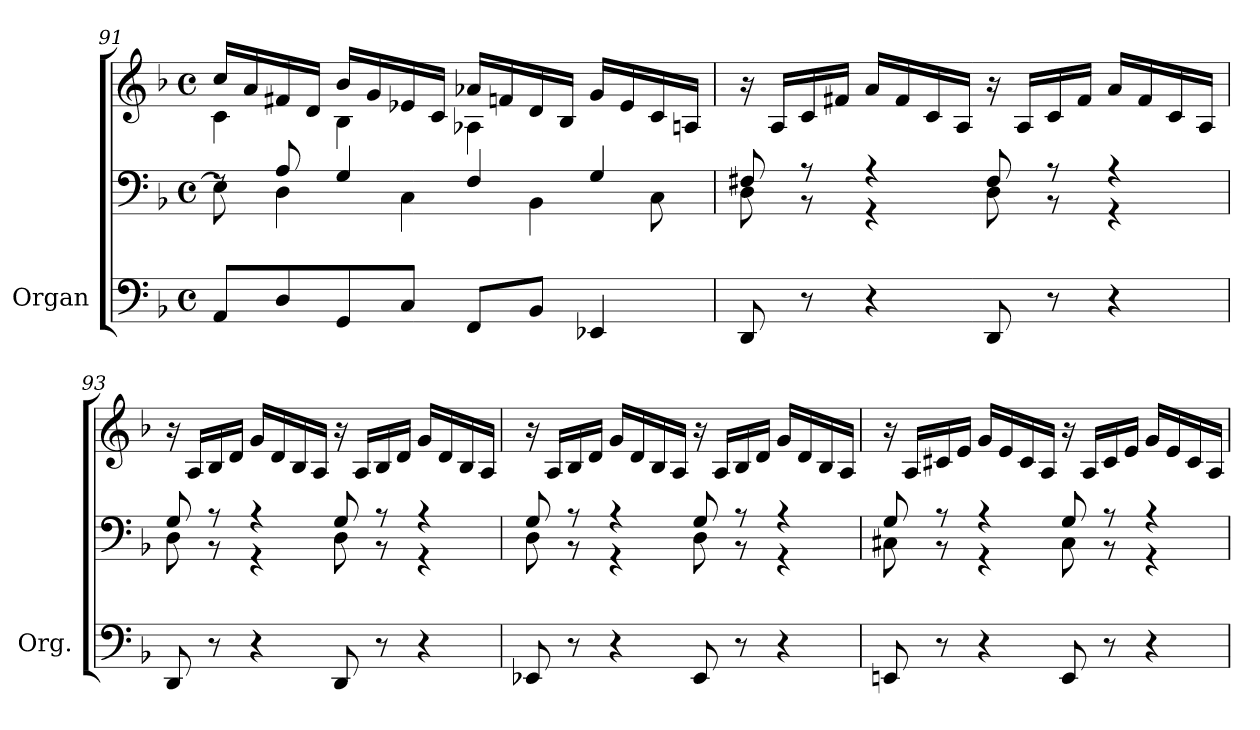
**kern	**kern	**kern
*part1	*part1	*part1
*staff3	*staff2	*staff1
*I"Organ	*	*
*I'Org.	*	*
!!LO:PB:g=z
*clefF4	*clefF4	*clefG2
*k[b-]	*k[b-]	*k[b-]
*M4/4	*M4/4	*M4/4
*met(c)	*met(c)	*met(c)
=91	=91	=91
*	*^	*^
8AA/L	8rF	8E-\]	16cc/LL	4c\
.	.	.	16a/	.
8D/	8A/	4D\	16f#X/	.
.	.	.	16d/JJ	.
8GG/	4G/	.	16b-/LL	4B-\
.	.	.	16g/	.
8C/J	.	4C\	16e-X/	.
.	.	.	16c/JJ	.
8FF/L	4F/	.	16a-X/LL	4A-X\
.	.	.	16fn/	.
8BB-/J	.	4BB-\	16d/	.
.	.	.	16B-/JJ	.
4EE-X/	4G/	.	16g/LL	4ryy
.	.	.	16e-/	.
.	.	8C\	16c/	.
.	.	.	16An/JJ	.
*	*	*	*v	*v
=92	=92	=92	=92
8DD/	8F#X/	8D\	16r
.	.	.	16A/LL
8r	8r	8r	16c/
.	.	.	16f#X/JJ
4r	4r	4r	16a/LL
.	.	.	16f#/
.	.	.	16c/
.	.	.	16A/JJ
8DD/	8F#/	8D\	16r
.	.	.	16A/LL
8r	8r	8r	16c/
.	.	.	16f#/JJ
4r	4r	4r	16a/LL
.	.	.	16f#/
.	.	.	16c/
.	.	.	16A/JJ
=93	=93	=93	=93
8DD/	8G/	8D\	16r
.	.	.	16A/LL
8r	8r	8r	16B-/
.	.	.	16d/JJ
4r	4r	4r	16g/LL
.	.	.	16d/
.	.	.	16B-/
.	.	.	16A/JJ
8DD/	8G/	8D\	16r
.	.	.	16A/LL
8r	8r	8r	16B-/
.	.	.	16d/JJ
4r	4r	4r	16g/LL
.	.	.	16d/
.	.	.	16B-/
.	.	.	16A/JJ
=94	=94	=94	=94
8EE-X/	8G/	8D\	16r
.	.	.	16A/LL
8r	8r	8r	16B-/
.	.	.	16d/JJ
4r	4r	4r	16g/LL
.	.	.	16d/
.	.	.	16B-/
.	.	.	16A/JJ
8EE-/	8G/	8D\	16r
.	.	.	16A/LL
8r	8r	8r	16B-/
.	.	.	16d/JJ
4r	4r	4r	16g/LL
.	.	.	16d/
.	.	.	16B-/
.	.	.	16A/JJ
!!LO:LB:g=z
=95	=95	=95	=95
8EEn/	8G/	8C#X\	16r
.	.	.	16A/LL
8r	8r	8r	16c#X/
.	.	.	16e/JJ
4r	4r	4r	16g/LL
.	.	.	16e/
.	.	.	16c#/
.	.	.	16A/JJ
8EE/	8G/	8C#\	16r
.	.	.	16A/LL
8r	8r	8r	16c#/
.	.	.	16e/JJ
4r	4r	4r	16g/LL
.	.	.	16e/
.	.	.	16c#/
.	.	.	16A/JJ
*	*v	*v	*
=	=	=
*-	*-	*-
